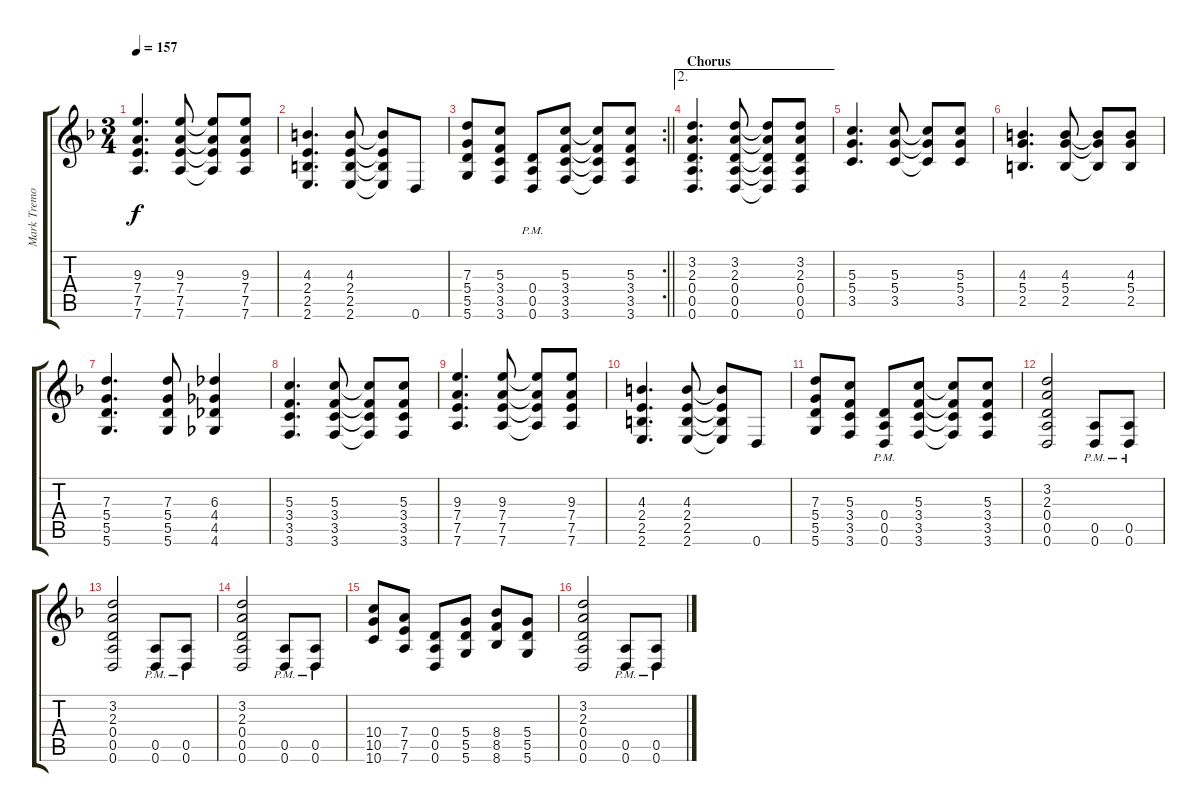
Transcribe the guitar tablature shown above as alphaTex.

\track ("Mark Tremonti (Guitar 1)" "Mark Tremo") {instrument distortionguitar}
\staff {score tabs}
\tuning (E4 B3 G3 D3 A2 D2) {hide}
\ts (3 4)
\tempo 157
\clef g2
\ks f
(9.3 7.4 7.5 7.6).4{d dy f} (9.3 7.4 7.5 7.6).8 (9.3{t} 7.4{t} 7.5{t} 7.6{t}).8 (9.3 7.4 7.5 7.6).8 |
(4.3 2.4 2.5 2.6).4{d} (4.3 2.4 2.5 2.6).8 (4.3{t} 2.4{t} 2.5{t} 2.6{t}).8 0.6.8 |
\rc 2
\barLineRight lightlight
(7.3 5.4 5.5 5.6).8 (5.3 3.4 3.5 3.6).8 (0.4{pm} 0.5{pm} 0.6{pm}).8 (5.3 3.4 3.5 3.6).8 (5.3{t} 3.4{t} 3.5{t} 3.6{t}).8 (5.3 3.4 3.5 3.6).8 |
\ae 2
\section ("" "Chorus")
(3.2 2.3 0.4 0.5 0.6).4{d} (3.2 2.3 0.4 0.5 0.6).8 (3.2{t} 2.3{t} 0.4{t} 0.5{t} 0.6{t}).8 (3.2 2.3 0.4 0.5 0.6).8 |
(5.3 5.4 3.5).4{d} (5.3 5.4 3.5).8 (5.3{t} 5.4{t} 3.5{t}).8 (5.3 5.4 3.5).8 |
(4.3 5.4 2.5).4{d} (4.3 5.4 2.5).8 (4.3{t} 5.4{t} 2.5{t}).8 (4.3 5.4 2.5).8 |
(7.3 5.4 5.5 5.6).4{d} (7.3 5.4 5.5 5.6).8 (6.3 4.4 4.5 4.6).4 |
(5.3 3.4 3.5 3.6).4{d} (5.3 3.4 3.5 3.6).8 (5.3{t} 3.4{t} 3.5{t} 3.6{t}).8 (5.3 3.4 3.5 3.6).8 |
(9.3 7.4 7.5 7.6).4{d} (9.3 7.4 7.5 7.6).8 (9.3{t} 7.4{t} 7.5{t} 7.6{t}).8 (9.3 7.4 7.5 7.6).8 |
(4.3 2.4 2.5 2.6).4{d} (4.3 2.4 2.5 2.6).8 (4.3{t} 2.4{t} 2.5{t} 2.6{t}).8 0.6.8 |
(7.3 5.4 5.5 5.6).8 (5.3 3.4 3.5 3.6).8 (0.4{pm} 0.5{pm} 0.6{pm}).8 (5.3 3.4 3.5 3.6).8 (5.3{t} 3.4{t} 3.5{t} 3.6{t}).8 (5.3 3.4 3.5 3.6).8 |
(3.2 2.3 0.4 0.5 0.6).2 (0.5{pm} 0.6{pm}).8 (0.5{pm} 0.6{pm}).8 |
(3.2 2.3 0.4 0.5 0.6).2 (0.5{pm} 0.6{pm}).8 (0.5{pm} 0.6{pm}).8 |
(3.2 2.3 0.4 0.5 0.6).2 (0.5{pm} 0.6{pm}).8 (0.5{pm} 0.6{pm}).8 |
(10.4 10.5 10.6).8 (7.4 7.5 7.6).8 (0.4 0.5 0.6).8 (5.4 5.5 5.6).8 (8.4 8.5 8.6).8 (5.4 5.5 5.6).8 |
(3.2 2.3 0.4 0.5 0.6).2 (0.5{pm} 0.6{pm}).8 (0.5{pm} 0.6{pm}).8
